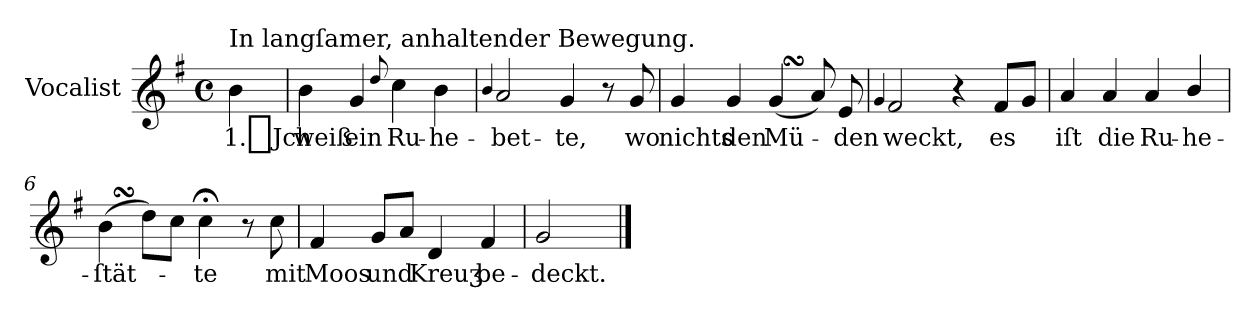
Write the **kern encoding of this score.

**kern	**text
*part1	*part1
*staff1	*staff1
*I"Vocalist	*
*clefG2	*
*k[f#]	*
*G:	*
*M4/4	*
*met(c)	*
=	=
!LO:TX:a:t=In langſamer, anhaltender Bewegung.	!
4b	1._Jch
=1	=1
4b	weiß
4g	ein
8qqdd	.
4cc	Ru-
4b	-he-
=2	=2
4qqb	.
2a	-bet-
4g	-te,
8r	.
8g	wo
=3	=3
4g	nichts
4g	den
(>4gSSs	Mü-
8a)	.
8e	-den
=4	=4
4qqg	.
2f#	weckt,
4r	.
8f#L	es
8gJ	.
=5	=5
4a	iſt
4a	die
4a	Ru-
4b/	-he-
=6	=6
(>4bSsS	-ſtät-
8ddL)	.
8ccJ	.
4cc;<	-te
8r	.
8cc	mit
=7	=7
4f#	Moos
8gL	und
8aJ	.
4d	Kreuʒ
4f#	be-
=8	=8
!LO:N:vis=2	!
2.g	-deckt.
==	==
*-	*-
